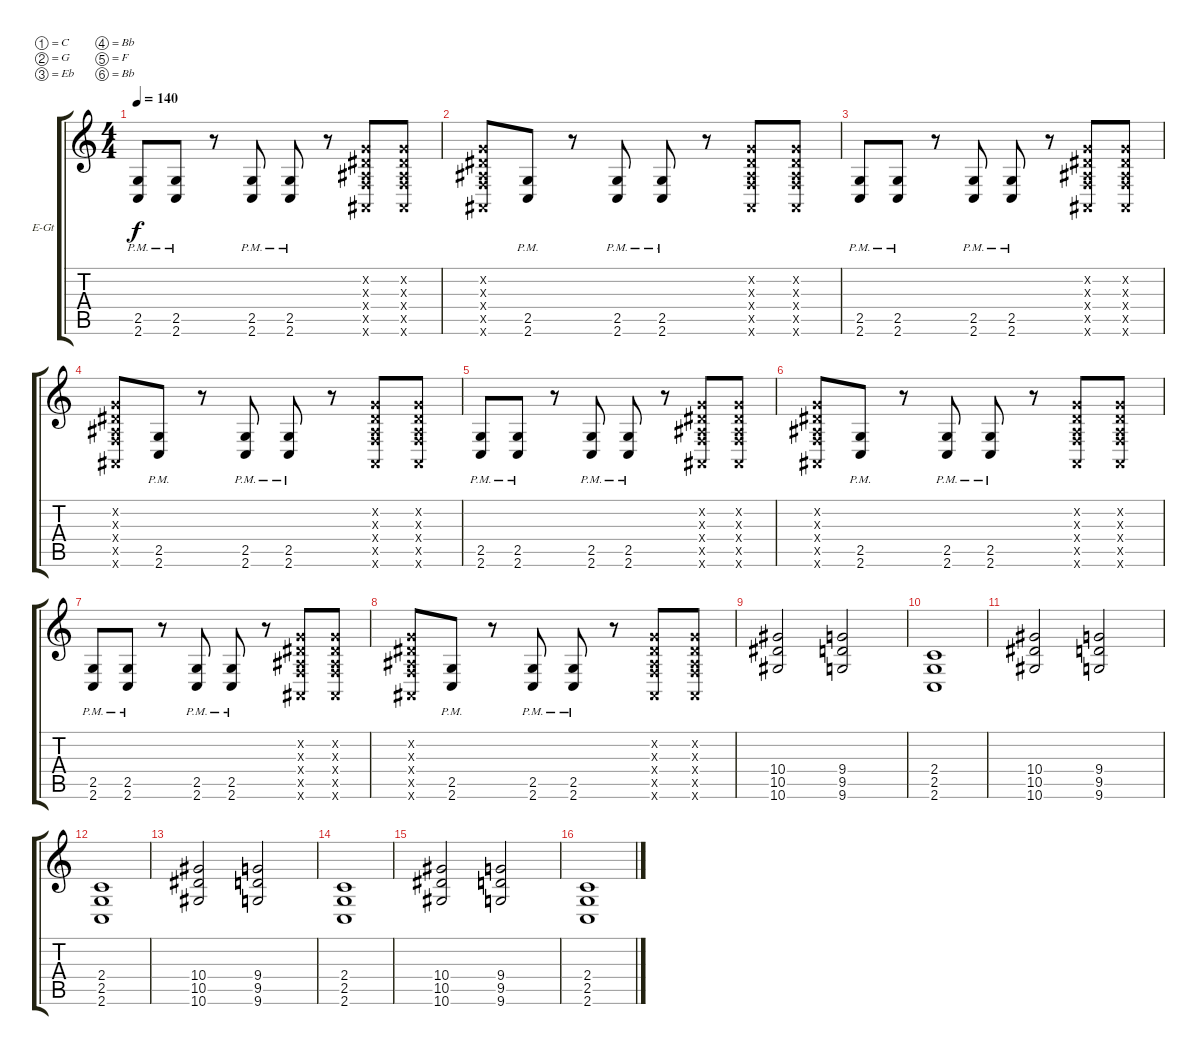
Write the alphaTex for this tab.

\bracketExtendMode groupsimilarinstruments
\firstSystemTrackNameOrientation horizontal
\otherSystemsTrackNameOrientation horizontal
\track ("Овердрайв" "E-Gt") {instrument distortionguitar}
\staff {score tabs}
\tuning (C4 G3 Eb3 Bb2 F2 Bb1)
\ts (4 4)
\tempo 140
\clef g2
\ks c
(2.5{pm} 2.6).8{dy f} (2.5{pm} 2.6).8 r.8 (2.5{pm} 2.6).8 (2.5{pm} 2.6).8 r.8 (0.2{x} 0.3{x} 0.4{x} 0.5{x} 0.6{x}).8 (0.2{x} 0.3{x} 0.4{x} 0.5{x} 0.6{x}).8 |
(0.2{x} 0.3{x} 0.4{x} 0.5{x} 0.6{x}).8 (2.5{pm} 2.6).8 r.8 (2.5{pm} 2.6).8 (2.5{pm} 2.6).8 r.8 (0.2{x} 0.3{x} 0.4{x} 0.5{x} 0.6{x}).8 (0.2{x} 0.3{x} 0.4{x} 0.5{x} 0.6{x}).8 |
(2.5{pm} 2.6).8 (2.5{pm} 2.6).8 r.8 (2.5{pm} 2.6).8 (2.5{pm} 2.6).8 r.8 (0.2{x} 0.3{x} 0.4{x} 0.5{x} 0.6{x}).8 (0.2{x} 0.3{x} 0.4{x} 0.5{x} 0.6{x}).8 |
(0.2{x} 0.3{x} 0.4{x} 0.5{x} 0.6{x}).8 (2.5{pm} 2.6).8 r.8 (2.5{pm} 2.6).8 (2.5{pm} 2.6).8 r.8 (0.2{x} 0.3{x} 0.4{x} 0.5{x} 0.6{x}).8 (0.2{x} 0.3{x} 0.4{x} 0.5{x} 0.6{x}).8 |
(2.5{pm} 2.6).8 (2.5{pm} 2.6).8 r.8 (2.5{pm} 2.6).8 (2.5{pm} 2.6).8 r.8 (0.2{x} 0.3{x} 0.4{x} 0.5{x} 0.6{x}).8 (0.2{x} 0.3{x} 0.4{x} 0.5{x} 0.6{x}).8 |
(0.2{x} 0.3{x} 0.4{x} 0.5{x} 0.6{x}).8 (2.5{pm} 2.6).8 r.8 (2.5{pm} 2.6).8 (2.5{pm} 2.6).8 r.8 (0.2{x} 0.3{x} 0.4{x} 0.5{x} 0.6{x}).8 (0.2{x} 0.3{x} 0.4{x} 0.5{x} 0.6{x}).8 |
(2.5{pm} 2.6).8 (2.5{pm} 2.6).8 r.8 (2.5{pm} 2.6).8 (2.5{pm} 2.6).8 r.8 (0.2{x} 0.3{x} 0.4{x} 0.5{x} 0.6{x}).8 (0.2{x} 0.3{x} 0.4{x} 0.5{x} 0.6{x}).8 |
(0.2{x} 0.3{x} 0.4{x} 0.5{x} 0.6{x}).8 (2.5{pm} 2.6).8 r.8 (2.5{pm} 2.6).8 (2.5{pm} 2.6).8 r.8 (0.2{x} 0.3{x} 0.4{x} 0.5{x} 0.6{x}).8 (0.2{x} 0.3{x} 0.4{x} 0.5{x} 0.6{x}).8 |
(10.4 10.5 10.6).2 (9.4 9.5 9.6).2 |
(2.4 2.5 2.6).1 |
(10.4 10.5 10.6).2 (9.4 9.5 9.6).2 |
(2.4 2.5 2.6).1 |
(10.4 10.5 10.6).2 (9.4 9.5 9.6).2 |
(2.4 2.5 2.6).1 |
(10.4 10.5 10.6).2 (9.4 9.5 9.6).2 |
(2.4 2.5 2.6).1
